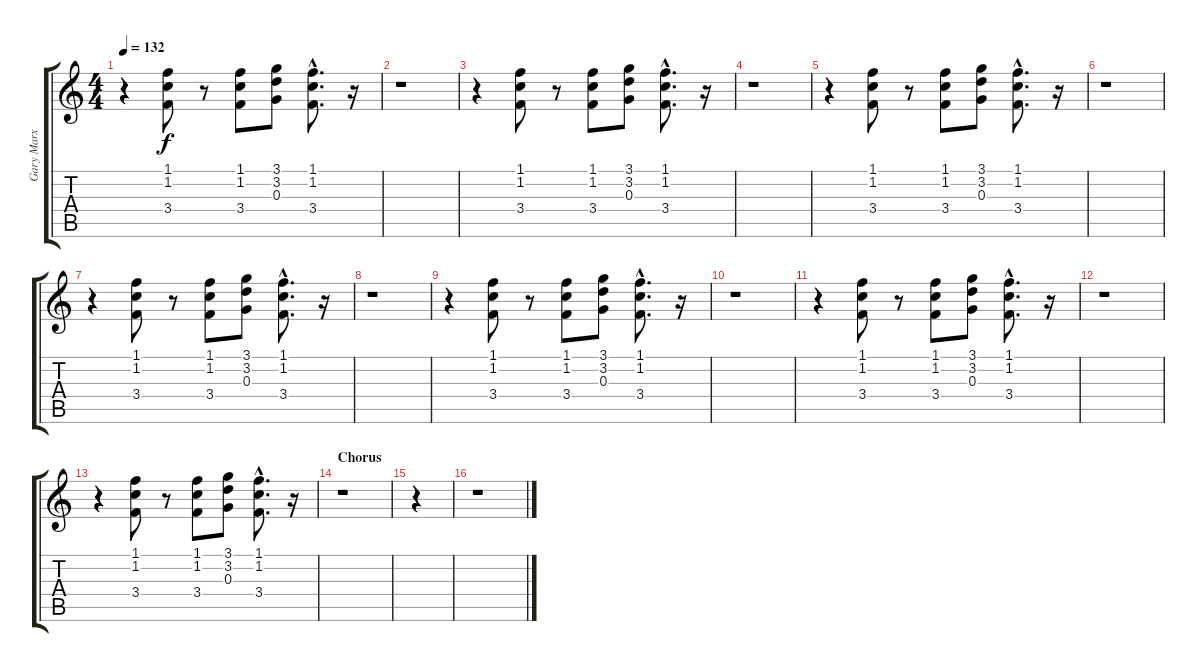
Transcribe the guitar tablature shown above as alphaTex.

\track ("Gary Marx" "Gary Marx") {instrument overdrivenguitar}
\staff {score tabs}
\tuning (E4 B3 G3 D3 A2 E2) {hide}
\ts (4 4)
\tempo 132
\clef g2
\ks c
r.4{dy f} (1.1 1.2 3.4).8 r.8 (1.1 1.2 3.4).8 (3.1 3.2 0.3).8 (1.1{hac} 1.2{hac} 3.4{hac}).8{d} r.16 |
r.1 |
r.4 (1.1 1.2 3.4).8 r.8 (1.1 1.2 3.4).8 (3.1 3.2 0.3).8 (1.1{hac} 1.2{hac} 3.4{hac}).8{d} r.16 |
r.1 |
r.4 (1.1 1.2 3.4).8 r.8 (1.1 1.2 3.4).8 (3.1 3.2 0.3).8 (1.1{hac} 1.2{hac} 3.4{hac}).8{d} r.16 |
r.1 |
r.4 (1.1 1.2 3.4).8 r.8 (1.1 1.2 3.4).8 (3.1 3.2 0.3).8 (1.1{hac} 1.2{hac} 3.4{hac}).8{d} r.16 |
r.1 |
r.4 (1.1 1.2 3.4).8 r.8 (1.1 1.2 3.4).8 (3.1 3.2 0.3).8 (1.1{hac} 1.2{hac} 3.4{hac}).8{d} r.16 |
r.1 |
r.4 (1.1 1.2 3.4).8 r.8 (1.1 1.2 3.4).8 (3.1 3.2 0.3).8 (1.1{hac} 1.2{hac} 3.4{hac}).8{d} r.16 |
r.1 |
r.4 (1.1 1.2 3.4).8 r.8 (1.1 1.2 3.4).8 (3.1 3.2 0.3).8 (1.1{hac} 1.2{hac} 3.4{hac}).8{d} r.16 |
\section ("" "Chorus")
r.1 |
r.4 |
r.1
